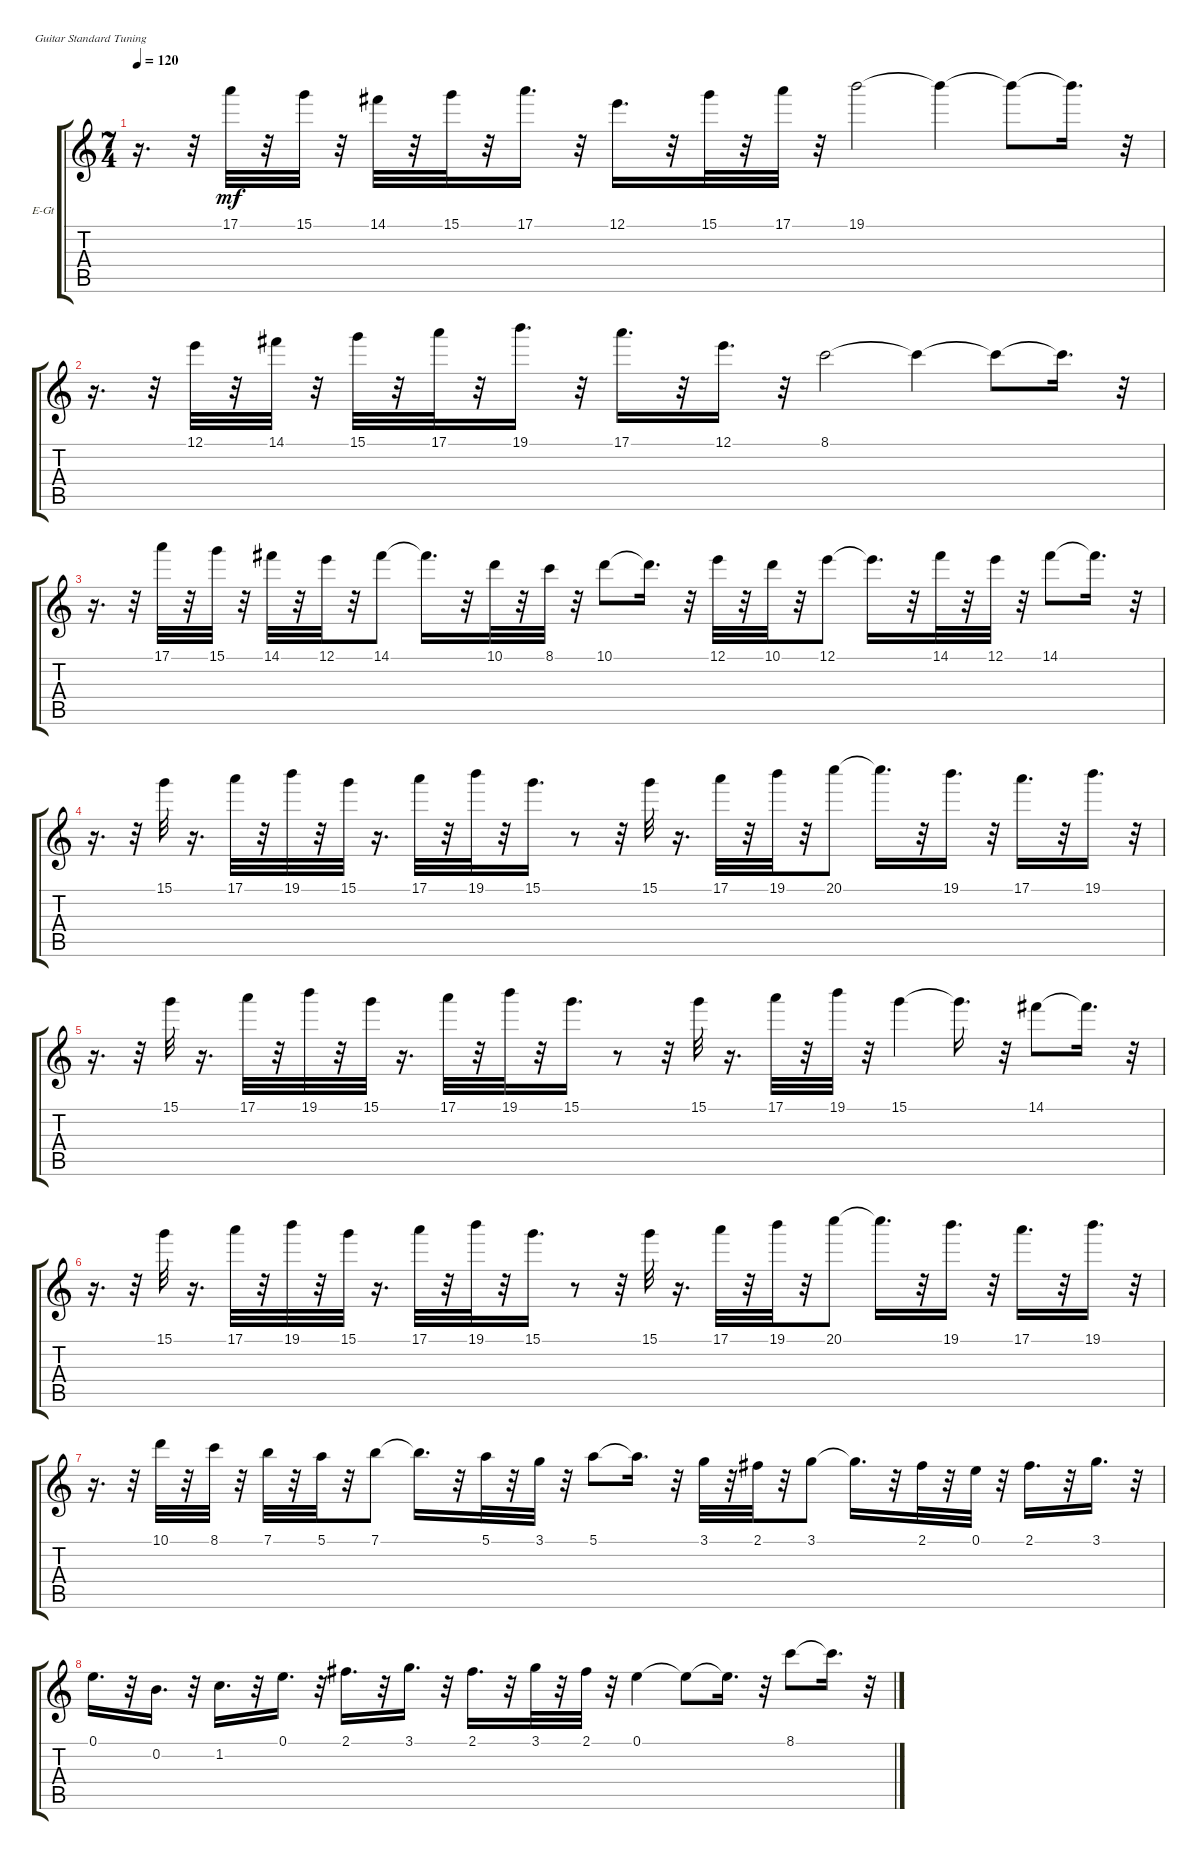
\bracketExtendMode groupsimilarinstruments
\firstSystemTrackNameOrientation horizontal
\otherSystemsTrackNameOrientation horizontal
\track ("" "E-Gt") {instrument electricguitarclean}
\staff {score tabs}
\tuning (E4 B3 G3 D3 A2 E2)
\ts (7 4)
\tempo 120
\clef g2
\ks c
r.16{d dy mf} r.32 17.1.32 r.32 15.1.32 r.32 14.1.32 r.32 15.1.32 r.32 17.1.16{d} r.32 12.1.16{d} r.32 15.1.32 r.32 17.1.32 r.32 19.1.2 19.1{t}.4 19.1{t}.8 19.1{t}.16{d} r.32 |
r.16{d} r.32 12.1.32 r.32 14.1.32 r.32 15.1.32 r.32 17.1.32 r.32 19.1.16{d} r.32 17.1.16{d} r.32 12.1.16{d} r.32 8.1.2 8.1{t}.4 8.1{t}.8 8.1{t}.16{d} r.32 |
r.16{d} r.32 17.1.32 r.32 15.1.32 r.32 14.1.32 r.32 12.1.32 r.32 14.1.8 14.1{t}.16{d} r.32 10.1.32 r.32 8.1.32 r.32 10.1.8 10.1{t}.16{d} r.32 12.1.32 r.32 10.1.32 r.32 12.1.8 12.1{t}.16{d} r.32 14.1.32 r.32 12.1.32 r.32 14.1.8 14.1{t}.16{d} r.32 |
r.16{d} r.32 15.1.32 r.16{d} 17.1.32 r.32 19.1.32 r.32 15.1.32 r.16{d} 17.1.32 r.32 19.1.32 r.32 15.1.16{d} r.8 r.32 15.1.32 r.16{d} 17.1.32 r.32 19.1.32 r.32 20.1.8 20.1{t}.16{d} r.32 19.1.16{d} r.32 17.1.16{d} r.32 19.1.16{d} r.32 |
r.16{d} r.32 15.1.32 r.16{d} 17.1.32 r.32 19.1.32 r.32 15.1.32 r.16{d} 17.1.32 r.32 19.1.32 r.32 15.1.16{d} r.8 r.32 15.1.32 r.16{d} 17.1.32 r.32 19.1.32 r.32 15.1.4 15.1{t}.16{d} r.32 14.1.8 14.1{t}.16{d} r.32 |
r.16{d} r.32 15.1.32 r.16{d} 17.1.32 r.32 19.1.32 r.32 15.1.32 r.16{d} 17.1.32 r.32 19.1.32 r.32 15.1.16{d} r.8 r.32 15.1.32 r.16{d} 17.1.32 r.32 19.1.32 r.32 20.1.8 20.1{t}.16{d} r.32 19.1.16{d} r.32 17.1.16{d} r.32 19.1.16{d} r.32 |
r.16{d} r.32 10.1.32 r.32 8.1.32 r.32 7.1.32 r.32 5.1.32 r.32 7.1.8 7.1{t}.16{d} r.32 5.1.32 r.32 3.1.32 r.32 5.1.8 5.1{t}.16{d} r.32 3.1.32 r.32 2.1.32 r.32 3.1.8 3.1{t}.16{d} r.32 2.1.32 r.32 0.1.32 r.32 2.1.16{d} r.32 3.1.16{d} r.32 |
0.1.16{d} r.32 0.2.16{d} r.32 1.2.16{d} r.32 0.1.16{d} r.32 2.1.16{d} r.32 3.1.16{d} r.32 2.1.16{d} r.32 3.1.32 r.32 2.1.32 r.32 0.1.4 0.1{t}.8 0.1{t}.16{d} r.32 8.1.8 8.1{t}.16{d} r.32
